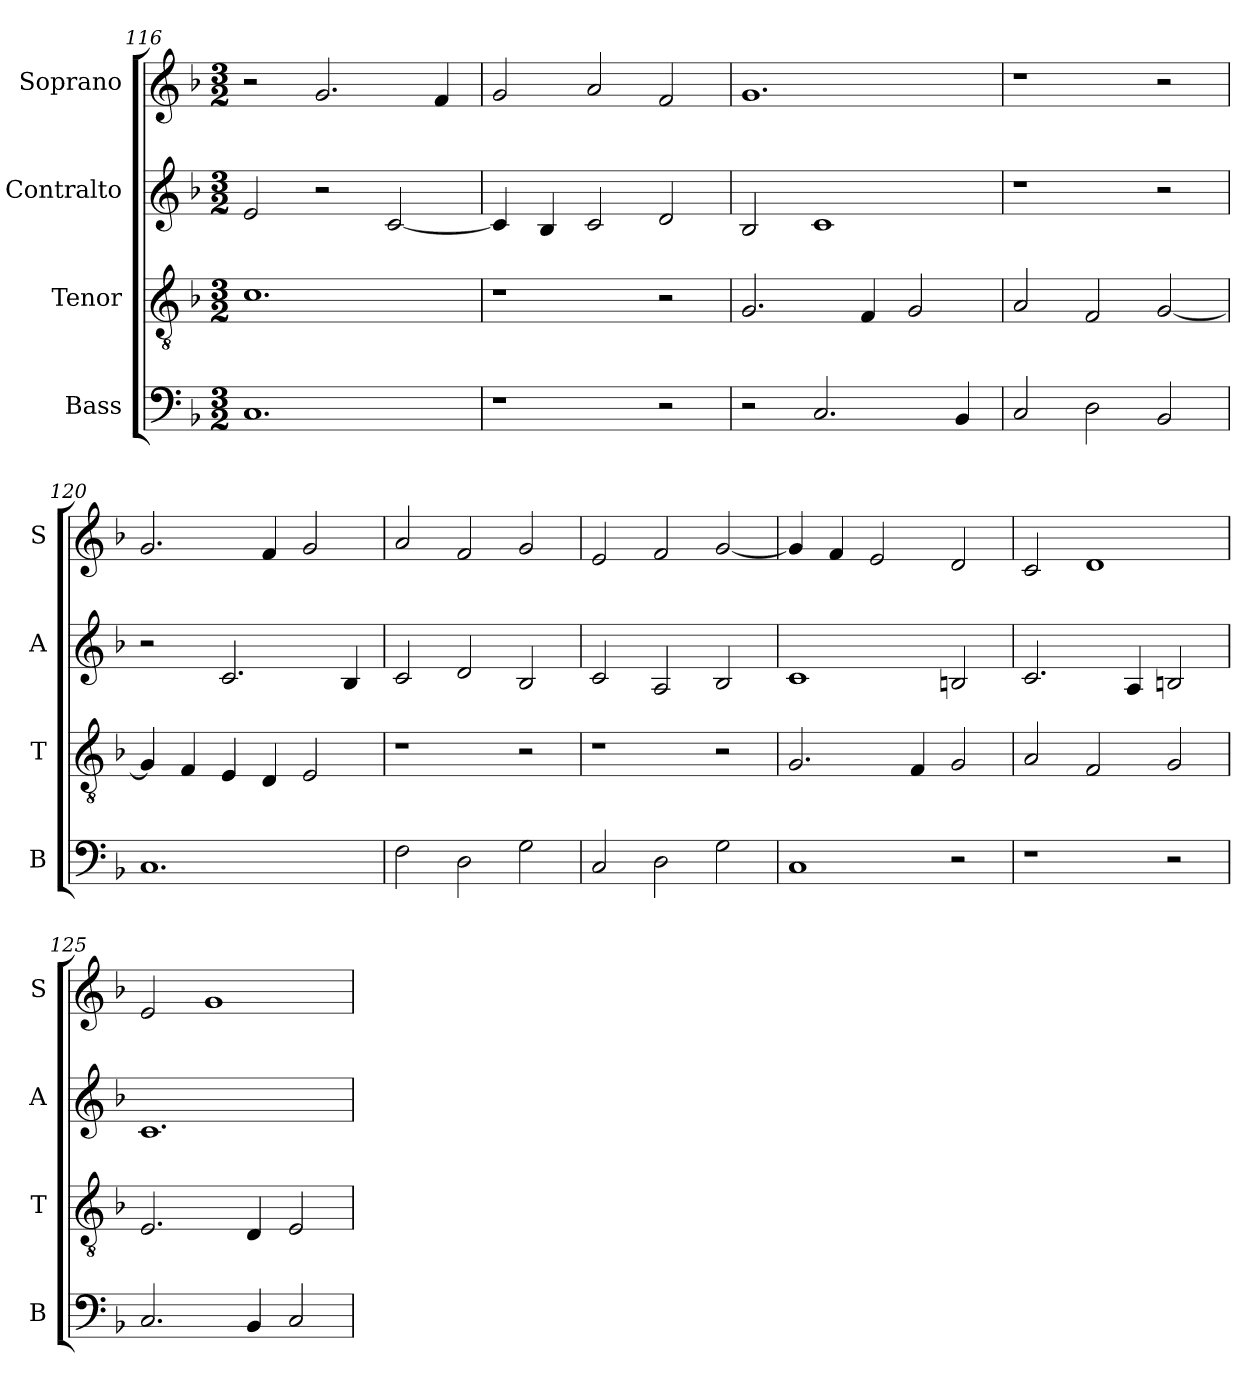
**kern	**kern	**kern	**kern
*part4	*part3	*part2	*part1
*staff4	*staff3	*staff2	*staff1
*I"Bass	*I"Tenor	*I"Contralto	*I"Soprano
*I'B	*I'T	*I'A	*I'S
*clefF4	*clefGv2	*clefG2	*clefG2
*k[b-]	*k[b-]	*k[b-]	*k[b-]
*F:ion	*F:ion	*F:ion	*F:ion
*M3/2	*M3/2	*M3/2	*M3/2
=116	=116	=116	=116
1.C	1.c	2e	2r
.	.	2r	2.g
.	.	[2c	.
.	.	.	4f
=117	=117	=117	=117
1r	1r	4c]	2g
.	.	4B-	.
.	.	2c	2a
2r	2r	2d	2f
=118	=118	=118	=118
2r	2.G	2B-	1.g
2.C	.	1c	.
.	4F	.	.
.	2G	.	.
4BB-	.	.	.
=119	=119	=119	=119
2C	2A	1r	1r
2D	2F	.	.
2BB-	[2G	2r	2r
=120	=120	=120	=120
1.C	4G]	2r	2.g
.	4F	.	.
.	4E	2.c	.
.	4D	.	4f
.	2E	.	2g
.	.	4B-	.
=121	=121	=121	=121
2F	1r	2c	2a
2D	.	2d	2f
2G	2r	2B-	2g
=122	=122	=122	=122
2C	1r	2c	2e
2D	.	2A	2f
2G	2r	2B-	[2g
=123	=123	=123	=123
1C	2.G	1c	4g]
.	.	.	4f
.	.	.	2e
.	4F	.	.
2r	2G	2Bn	2d
=124	=124	=124	=124
1r	2A	2.c	2c
.	2F	.	1d
.	.	4A	.
2r	2G	2Bn	.
=125	=125	=125	=125
2.C	2.E	1.c	2e
.	.	.	1g
4BB-	4D	.	.
2C	2E	.	.
=	=	=	=
*-	*-	*-	*-
